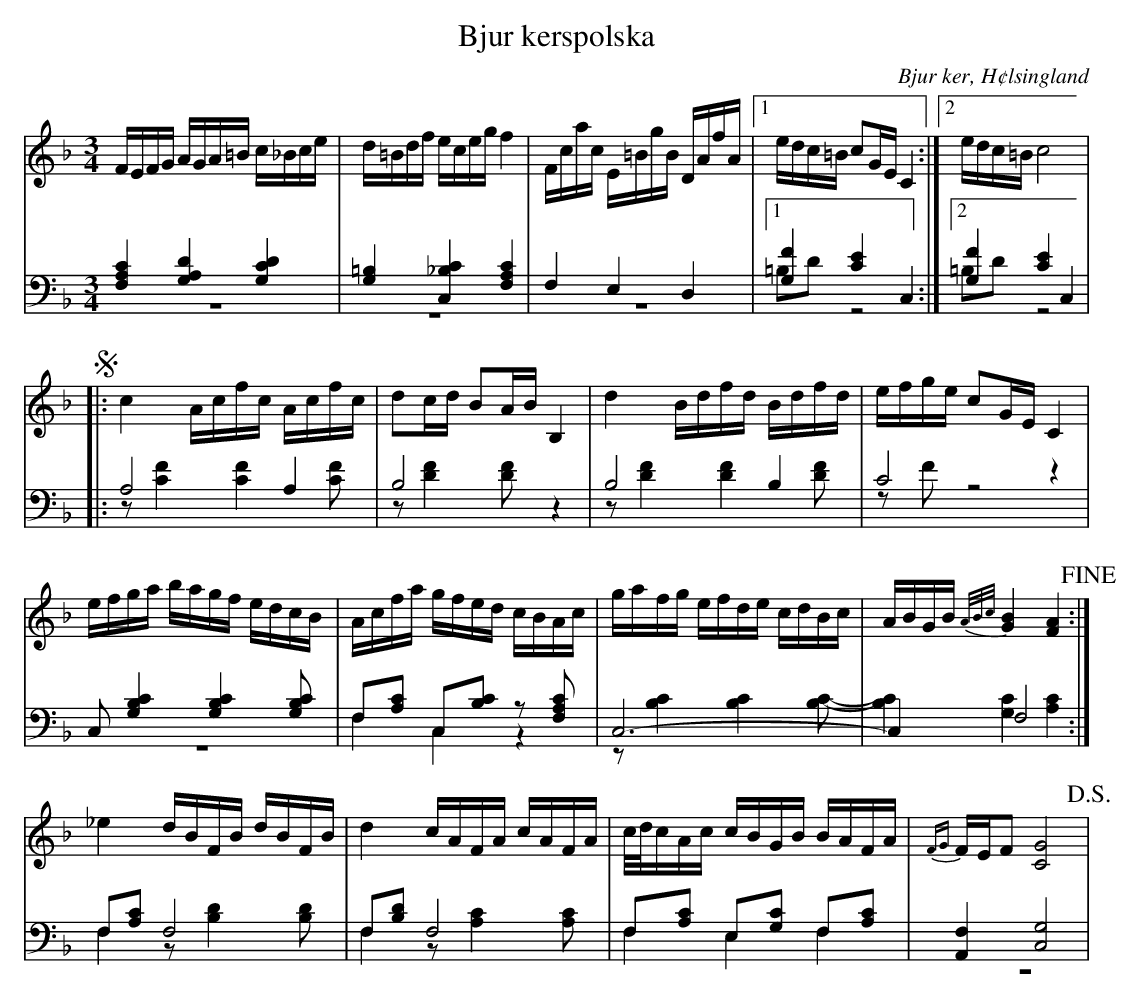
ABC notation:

X:1
T: Bjur kerspolska
O: Bjur ker, H¢lsingland
M: 3/4
L: 1/16
K: F
V:1
V:2
V:3 merge
V:1
FEFG AGA=B c_Bce|d=Bdf eceg f4|Fcac E=BgB DAfA|1 edc=B c2GE C4:|2 edc=B c8 |
!segno! |:c4 Acfc Acfc|d2cd B2AB B,4|d4 Bdfd Bdfd|efge c2GE C4|
efga bagf edcB|Acfa gfed cBAc|gafg efde cdBc|ABGB {A/B/c/}[G4B4] [F4A4] !fine!:|
_e4 dBFB dBFB|d4 cAFA cAFA|c/d/cAc cBGB BAFA|{FG}FEF2 [C8G8] !D.S.!|
V:2 clef=bass
[F,4A,4C4] [G,4A,4D4] [G,4C4D4]|[G,4=B,4] [C,4_B,4C4] [F,4A,4C4]|F,4 E,4 D,4|1 [G,4F4] [C4E4] C,4:|2 [G,4F4] [C4E4] C,4 |
|:A,8 A,4|B,8 z4|B,8  B,4|C8 z4|
C,2 [G,4B,4C4] [G,4B,4C4] [G,2B,2C2]|F,2[A,2C2] C,2[B,2C2] z2 [F,2A,2C2]|C,12-|C,4 F,8:|
F,2[A,2C2] F,8|F,2[B,2D2] F,8|F,2[A,2C2] E,2[G,2C2] F,2[A,2C2]|[A,,4F,4] [C,8G,8] |
V:3 clef=bass
z12|z12|z12|1 =B,2D2 z8:|2 =B,2D2 z8|
|:z2 [C4F4] [C4F4] [C2F2]|z2 [D4F4] [D2F2] z4|z2 [D4F4] [D4F4] [D2F2]|z2 F2 z8|
z12|F,4 C,4 z4|z2 [B,4C4] [B,4C4] [B,2C2]-|[B,4C4] [G,4C4] [A,4C4]:|
F,4 z2 [B,4D4] [B,2D2]|F,4 z2 [A,4C4] [A,2C2]|F,4 E,4 F,4|z12|
